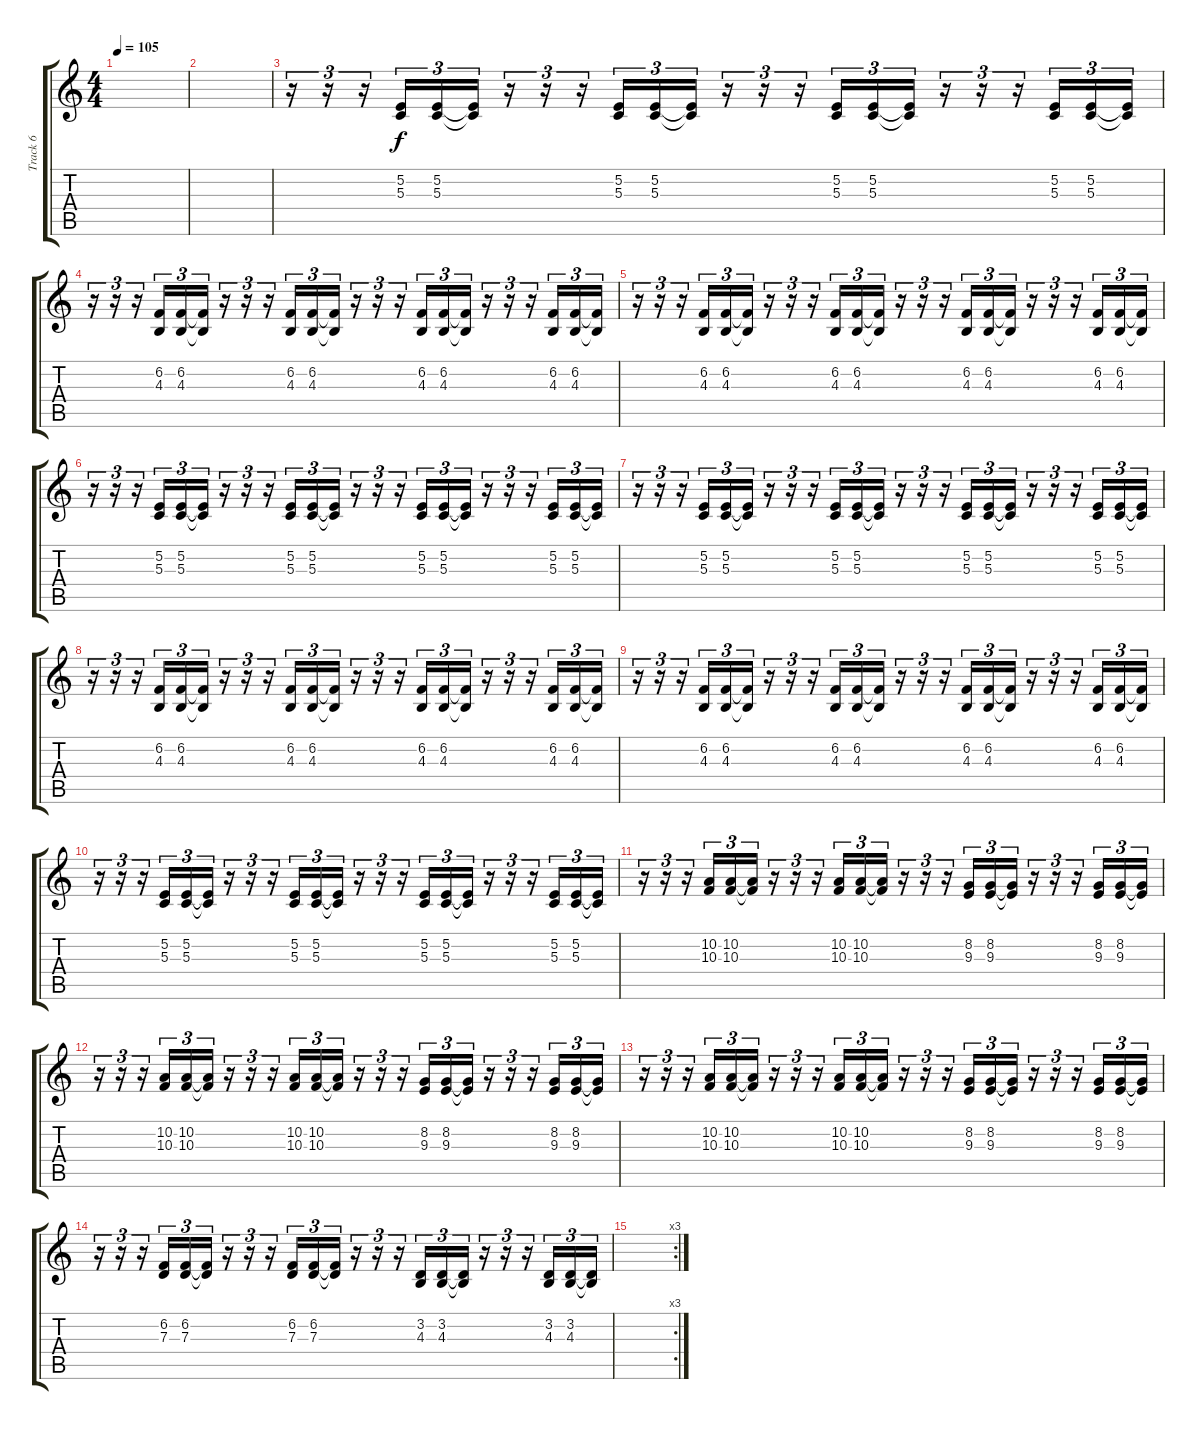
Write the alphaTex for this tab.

\track ("Track 6" "Track 6") {instrument stringensemble1}
\staff {score tabs}
\tuning (E4 B3 G3 D3 A2 E2) {hide}
\ts (4 4)
\tempo 105
\clef g2
\ks c
|
|
r.16{tu (3 2)} r.16{tu (3 2)} r.16{tu (3 2)} (5.2 5.3).16{tu (3 2)} (5.2 5.3).16{tu (3 2)} (5.2{t} 5.3{t}).16{tu (3 2)} r.16{tu (3 2)} r.16{tu (3 2)} r.16{tu (3 2)} (5.2 5.3).16{tu (3 2)} (5.2 5.3).16{tu (3 2)} (5.2{t} 5.3{t}).16{tu (3 2)} r.16{tu (3 2)} r.16{tu (3 2)} r.16{tu (3 2)} (5.2 5.3).16{tu (3 2)} (5.2 5.3).16{tu (3 2)} (5.2{t} 5.3{t}).16{tu (3 2)} r.16{tu (3 2)} r.16{tu (3 2)} r.16{tu (3 2)} (5.2 5.3).16{tu (3 2)} (5.2 5.3).16{tu (3 2)} (5.2{t} 5.3{t}).16{tu (3 2)} |
r.16{tu (3 2)} r.16{tu (3 2)} r.16{tu (3 2)} (6.2 4.3).16{tu (3 2)} (6.2 4.3).16{tu (3 2)} (6.2{t} 4.3{t}).16{tu (3 2)} r.16{tu (3 2)} r.16{tu (3 2)} r.16{tu (3 2)} (6.2 4.3).16{tu (3 2)} (6.2 4.3).16{tu (3 2)} (6.2{t} 4.3{t}).16{tu (3 2)} r.16{tu (3 2)} r.16{tu (3 2)} r.16{tu (3 2)} (6.2 4.3).16{tu (3 2)} (6.2 4.3).16{tu (3 2)} (6.2{t} 4.3{t}).16{tu (3 2)} r.16{tu (3 2)} r.16{tu (3 2)} r.16{tu (3 2)} (6.2 4.3).16{tu (3 2)} (6.2 4.3).16{tu (3 2)} (6.2{t} 4.3{t}).16{tu (3 2)} |
r.16{tu (3 2)} r.16{tu (3 2)} r.16{tu (3 2)} (6.2 4.3).16{tu (3 2)} (6.2 4.3).16{tu (3 2)} (6.2{t} 4.3{t}).16{tu (3 2)} r.16{tu (3 2)} r.16{tu (3 2)} r.16{tu (3 2)} (6.2 4.3).16{tu (3 2)} (6.2 4.3).16{tu (3 2)} (6.2{t} 4.3{t}).16{tu (3 2)} r.16{tu (3 2)} r.16{tu (3 2)} r.16{tu (3 2)} (6.2 4.3).16{tu (3 2)} (6.2 4.3).16{tu (3 2)} (6.2{t} 4.3{t}).16{tu (3 2)} r.16{tu (3 2)} r.16{tu (3 2)} r.16{tu (3 2)} (6.2 4.3).16{tu (3 2)} (6.2 4.3).16{tu (3 2)} (6.2{t} 4.3{t}).16{tu (3 2)} |
r.16{tu (3 2)} r.16{tu (3 2)} r.16{tu (3 2)} (5.2 5.3).16{tu (3 2)} (5.2 5.3).16{tu (3 2)} (5.2{t} 5.3{t}).16{tu (3 2)} r.16{tu (3 2)} r.16{tu (3 2)} r.16{tu (3 2)} (5.2 5.3).16{tu (3 2)} (5.2 5.3).16{tu (3 2)} (5.2{t} 5.3{t}).16{tu (3 2)} r.16{tu (3 2)} r.16{tu (3 2)} r.16{tu (3 2)} (5.2 5.3).16{tu (3 2)} (5.2 5.3).16{tu (3 2)} (5.2{t} 5.3{t}).16{tu (3 2)} r.16{tu (3 2)} r.16{tu (3 2)} r.16{tu (3 2)} (5.2 5.3).16{tu (3 2)} (5.2 5.3).16{tu (3 2)} (5.2{t} 5.3{t}).16{tu (3 2)} |
r.16{tu (3 2)} r.16{tu (3 2)} r.16{tu (3 2)} (5.2 5.3).16{tu (3 2)} (5.2 5.3).16{tu (3 2)} (5.2{t} 5.3{t}).16{tu (3 2)} r.16{tu (3 2)} r.16{tu (3 2)} r.16{tu (3 2)} (5.2 5.3).16{tu (3 2)} (5.2 5.3).16{tu (3 2)} (5.2{t} 5.3{t}).16{tu (3 2)} r.16{tu (3 2)} r.16{tu (3 2)} r.16{tu (3 2)} (5.2 5.3).16{tu (3 2)} (5.2 5.3).16{tu (3 2)} (5.2{t} 5.3{t}).16{tu (3 2)} r.16{tu (3 2)} r.16{tu (3 2)} r.16{tu (3 2)} (5.2 5.3).16{tu (3 2)} (5.2 5.3).16{tu (3 2)} (5.2{t} 5.3{t}).16{tu (3 2)} |
r.16{tu (3 2)} r.16{tu (3 2)} r.16{tu (3 2)} (6.2 4.3).16{tu (3 2)} (6.2 4.3).16{tu (3 2)} (6.2{t} 4.3{t}).16{tu (3 2)} r.16{tu (3 2)} r.16{tu (3 2)} r.16{tu (3 2)} (6.2 4.3).16{tu (3 2)} (6.2 4.3).16{tu (3 2)} (6.2{t} 4.3{t}).16{tu (3 2)} r.16{tu (3 2)} r.16{tu (3 2)} r.16{tu (3 2)} (6.2 4.3).16{tu (3 2)} (6.2 4.3).16{tu (3 2)} (6.2{t} 4.3{t}).16{tu (3 2)} r.16{tu (3 2)} r.16{tu (3 2)} r.16{tu (3 2)} (6.2 4.3).16{tu (3 2)} (6.2 4.3).16{tu (3 2)} (6.2{t} 4.3{t}).16{tu (3 2)} |
r.16{tu (3 2)} r.16{tu (3 2)} r.16{tu (3 2)} (6.2 4.3).16{tu (3 2)} (6.2 4.3).16{tu (3 2)} (6.2{t} 4.3{t}).16{tu (3 2)} r.16{tu (3 2)} r.16{tu (3 2)} r.16{tu (3 2)} (6.2 4.3).16{tu (3 2)} (6.2 4.3).16{tu (3 2)} (6.2{t} 4.3{t}).16{tu (3 2)} r.16{tu (3 2)} r.16{tu (3 2)} r.16{tu (3 2)} (6.2 4.3).16{tu (3 2)} (6.2 4.3).16{tu (3 2)} (6.2{t} 4.3{t}).16{tu (3 2)} r.16{tu (3 2)} r.16{tu (3 2)} r.16{tu (3 2)} (6.2 4.3).16{tu (3 2)} (6.2 4.3).16{tu (3 2)} (6.2{t} 4.3{t}).16{tu (3 2)} |
r.16{tu (3 2)} r.16{tu (3 2)} r.16{tu (3 2)} (5.2 5.3).16{tu (3 2)} (5.2 5.3).16{tu (3 2)} (5.2{t} 5.3{t}).16{tu (3 2)} r.16{tu (3 2)} r.16{tu (3 2)} r.16{tu (3 2)} (5.2 5.3).16{tu (3 2)} (5.2 5.3).16{tu (3 2)} (5.2{t} 5.3{t}).16{tu (3 2)} r.16{tu (3 2)} r.16{tu (3 2)} r.16{tu (3 2)} (5.2 5.3).16{tu (3 2)} (5.2 5.3).16{tu (3 2)} (5.2{t} 5.3{t}).16{tu (3 2)} r.16{tu (3 2)} r.16{tu (3 2)} r.16{tu (3 2)} (5.2 5.3).16{tu (3 2)} (5.2 5.3).16{tu (3 2)} (5.2{t} 5.3{t}).16{tu (3 2)} |
r.16{tu (3 2)} r.16{tu (3 2)} r.16{tu (3 2)} (10.2 10.3).16{tu (3 2)} (10.2 10.3).16{tu (3 2)} (10.2{t} 10.3{t}).16{tu (3 2)} r.16{tu (3 2)} r.16{tu (3 2)} r.16{tu (3 2)} (10.2 10.3).16{tu (3 2)} (10.2 10.3).16{tu (3 2)} (10.2{t} 10.3{t}).16{tu (3 2)} r.16{tu (3 2)} r.16{tu (3 2)} r.16{tu (3 2)} (8.2 9.3).16{tu (3 2)} (8.2 9.3).16{tu (3 2)} (8.2{t} 9.3{t}).16{tu (3 2)} r.16{tu (3 2)} r.16{tu (3 2)} r.16{tu (3 2)} (8.2 9.3).16{tu (3 2)} (8.2 9.3).16{tu (3 2)} (8.2{t} 9.3{t}).16{tu (3 2)} |
r.16{tu (3 2)} r.16{tu (3 2)} r.16{tu (3 2)} (10.2 10.3).16{tu (3 2)} (10.2 10.3).16{tu (3 2)} (10.2{t} 10.3{t}).16{tu (3 2)} r.16{tu (3 2)} r.16{tu (3 2)} r.16{tu (3 2)} (10.2 10.3).16{tu (3 2)} (10.2 10.3).16{tu (3 2)} (10.2{t} 10.3{t}).16{tu (3 2)} r.16{tu (3 2)} r.16{tu (3 2)} r.16{tu (3 2)} (8.2 9.3).16{tu (3 2)} (8.2 9.3).16{tu (3 2)} (8.2{t} 9.3{t}).16{tu (3 2)} r.16{tu (3 2)} r.16{tu (3 2)} r.16{tu (3 2)} (8.2 9.3).16{tu (3 2)} (8.2 9.3).16{tu (3 2)} (8.2{t} 9.3{t}).16{tu (3 2)} |
r.16{tu (3 2)} r.16{tu (3 2)} r.16{tu (3 2)} (10.2 10.3).16{tu (3 2)} (10.2 10.3).16{tu (3 2)} (10.2{t} 10.3{t}).16{tu (3 2)} r.16{tu (3 2)} r.16{tu (3 2)} r.16{tu (3 2)} (10.2 10.3).16{tu (3 2)} (10.2 10.3).16{tu (3 2)} (10.2{t} 10.3{t}).16{tu (3 2)} r.16{tu (3 2)} r.16{tu (3 2)} r.16{tu (3 2)} (8.2 9.3).16{tu (3 2)} (8.2 9.3).16{tu (3 2)} (8.2{t} 9.3{t}).16{tu (3 2)} r.16{tu (3 2)} r.16{tu (3 2)} r.16{tu (3 2)} (8.2 9.3).16{tu (3 2)} (8.2 9.3).16{tu (3 2)} (8.2{t} 9.3{t}).16{tu (3 2)} |
r.16{tu (3 2)} r.16{tu (3 2)} r.16{tu (3 2)} (6.2 7.3).16{tu (3 2)} (6.2 7.3).16{tu (3 2)} (6.2{t} 7.3{t}).16{tu (3 2)} r.16{tu (3 2)} r.16{tu (3 2)} r.16{tu (3 2)} (6.2 7.3).16{tu (3 2)} (6.2 7.3).16{tu (3 2)} (6.2{t} 7.3{t}).16{tu (3 2)} r.16{tu (3 2)} r.16{tu (3 2)} r.16{tu (3 2)} (3.2 4.3).16{tu (3 2)} (3.2 4.3).16{tu (3 2)} (3.2{t} 4.3{t}).16{tu (3 2)} r.16{tu (3 2)} r.16{tu (3 2)} r.16{tu (3 2)} (3.2 4.3).16{tu (3 2)} (3.2 4.3).16{tu (3 2)} (3.2{t} 4.3{t}).16{tu (3 2)} |
\rc 3
